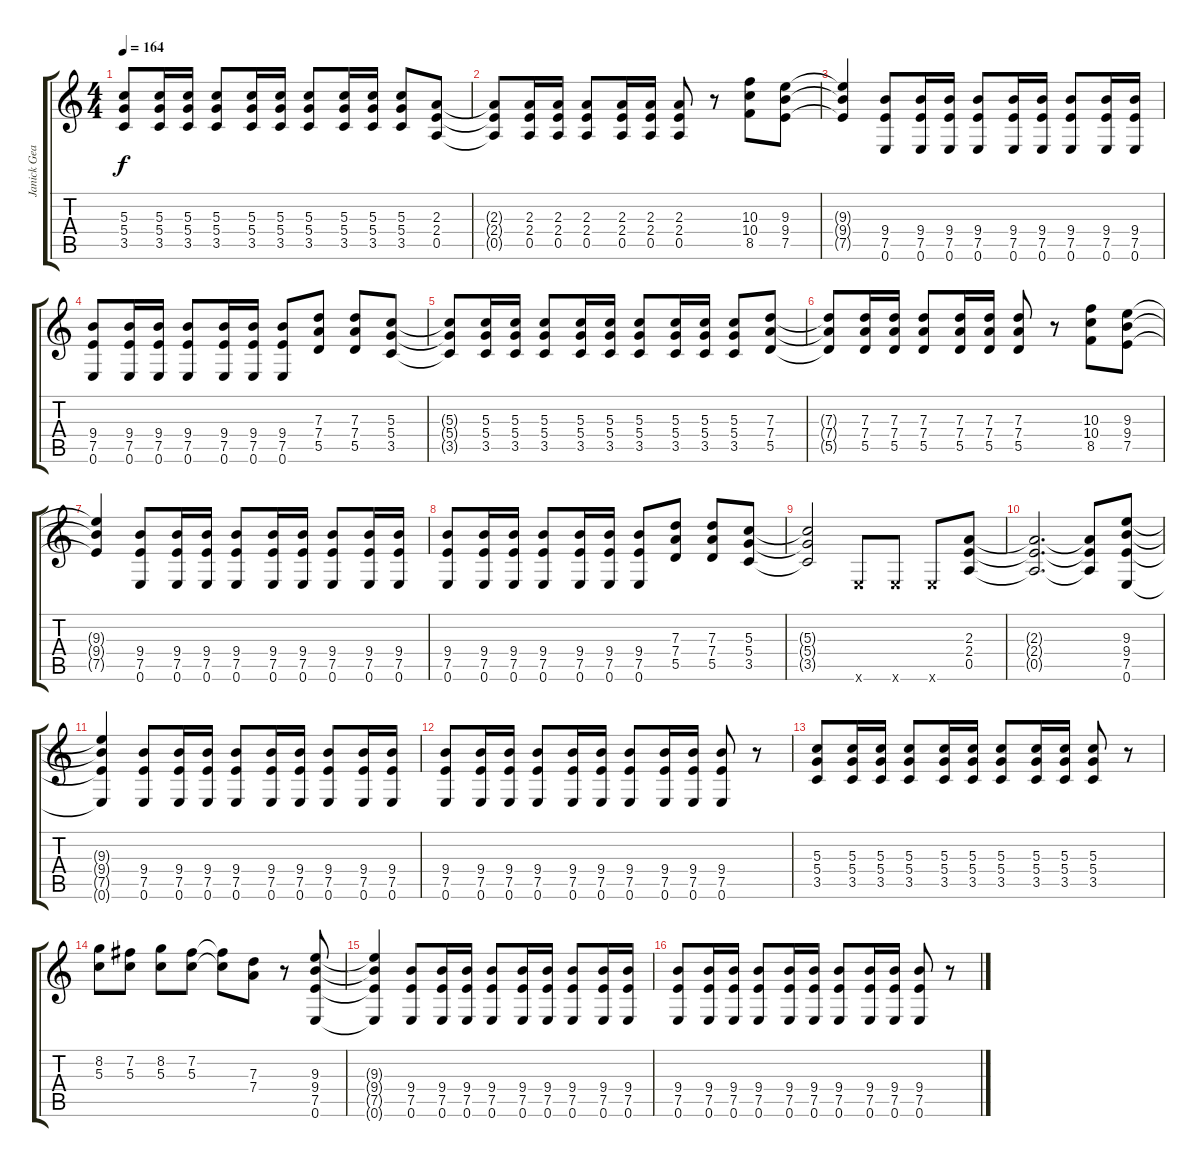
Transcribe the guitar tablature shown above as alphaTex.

\track ("Janick Gears (Guitar 1)" "Janick Gea") {instrument distortionguitar}
\staff {score tabs}
\tuning (E4 B3 G3 D3 A2 E2) {hide}
\ts (4 4)
\tempo 164
\clef g2
\ks c
(5.3{t} 5.4{t} 3.5{t}).8{dy f} (5.3 5.4 3.5).16 (5.3 5.4 3.5).16 (5.3 5.4 3.5).8 (5.3 5.4 3.5).16 (5.3 5.4 3.5).16 (5.3 5.4 3.5).8 (5.3 5.4 3.5).16 (5.3 5.4 3.5).16 (5.3 5.4 3.5).8 (2.3 2.4 0.5).8 |
(2.3{t} 2.4{t} 0.5{t}).8 (2.3 2.4 0.5).16 (2.3 2.4 0.5).16 (2.3 2.4 0.5).8 (2.3 2.4 0.5).16 (2.3 2.4 0.5).16 (2.3 2.4 0.5).8 r.8 (10.3 10.4 8.5).8 (9.3 9.4 7.5).8 |
(9.3{t} 9.4{t} 7.5{t}).4 (9.4 7.5 0.6).8 (9.4 7.5 0.6).16 (9.4 7.5 0.6).16 (9.4 7.5 0.6).8 (9.4 7.5 0.6).16 (9.4 7.5 0.6).16 (9.4 7.5 0.6).8 (9.4 7.5 0.6).16 (9.4 7.5 0.6).16 |
(9.4 7.5 0.6).8 (9.4 7.5 0.6).16 (9.4 7.5 0.6).16 (9.4 7.5 0.6).8 (9.4 7.5 0.6).16 (9.4 7.5 0.6).16 (9.4 7.5 0.6).8 (7.3 7.4 5.5).8 (7.3 7.4 5.5).8 (5.3 5.4 3.5).8 |
(5.3{t} 5.4{t} 3.5{t}).8 (5.3 5.4 3.5).16 (5.3 5.4 3.5).16 (5.3 5.4 3.5).8 (5.3 5.4 3.5).16 (5.3 5.4 3.5).16 (5.3 5.4 3.5).8 (5.3 5.4 3.5).16 (5.3 5.4 3.5).16 (5.3 5.4 3.5).8 (7.3 7.4 5.5).8 |
(7.3{t} 7.4{t} 5.5{t}).8 (7.3 7.4 5.5).16 (7.3 7.4 5.5).16 (7.3 7.4 5.5).8 (7.3 7.4 5.5).16 (7.3 7.4 5.5).16 (7.3 7.4 5.5).8 r.8 (10.3 10.4 8.5).8 (9.3 9.4 7.5).8 |
(9.3{t} 9.4{t} 7.5{t}).4 (9.4 7.5 0.6).8 (9.4 7.5 0.6).16 (9.4 7.5 0.6).16 (9.4 7.5 0.6).8 (9.4 7.5 0.6).16 (9.4 7.5 0.6).16 (9.4 7.5 0.6).8 (9.4 7.5 0.6).16 (9.4 7.5 0.6).16 |
(9.4 7.5 0.6).8 (9.4 7.5 0.6).16 (9.4 7.5 0.6).16 (9.4 7.5 0.6).8 (9.4 7.5 0.6).16 (9.4 7.5 0.6).16 (9.4 7.5 0.6).8 (7.3 7.4 5.5).8 (7.3 7.4 5.5).8 (5.3 5.4 3.5).8 |
(5.3{t} 5.4{t} 3.5{t}).2 0.6{x}.8 0.6{x}.8 0.6{x}.8 (2.3 2.4 0.5).8 |
(2.3{t} 2.4{t} 0.5{t}).2{d} (2.3{t} 2.4{t} 0.5{t}).8 (9.3 9.4 7.5 0.6).8 |
(9.3{t} 9.4{t} 7.5{t} 0.6{t}).4 (9.4 7.5 0.6).8 (9.4 7.5 0.6).16 (9.4 7.5 0.6).16 (9.4 7.5 0.6).8 (9.4 7.5 0.6).16 (9.4 7.5 0.6).16 (9.4 7.5 0.6).8 (9.4 7.5 0.6).16 (9.4 7.5 0.6).16 |
(9.4 7.5 0.6).8 (9.4 7.5 0.6).16 (9.4 7.5 0.6).16 (9.4 7.5 0.6).8 (9.4 7.5 0.6).16 (9.4 7.5 0.6).16 (9.4 7.5 0.6).8 (9.4 7.5 0.6).16 (9.4 7.5 0.6).16 (9.4 7.5 0.6).8 r.8 |
(5.3 5.4 3.5).8 (5.3 5.4 3.5).16 (5.3 5.4 3.5).16 (5.3 5.4 3.5).8 (5.3 5.4 3.5).16 (5.3 5.4 3.5).16 (5.3 5.4 3.5).8 (5.3 5.4 3.5).16 (5.3 5.4 3.5).16 (5.3 5.4 3.5).8 r.8 |
(8.2 5.3).8 (7.2 5.3).8 (8.2 5.3).8 (7.2 5.3).8 (7.2{t} 5.3{t}).8 (7.3 7.4).8 r.8 (9.3 9.4 7.5 0.6).8 |
(9.3{t} 9.4{t} 7.5{t} 0.6{t}).4 (9.4 7.5 0.6).8 (9.4 7.5 0.6).16 (9.4 7.5 0.6).16 (9.4 7.5 0.6).8 (9.4 7.5 0.6).16 (9.4 7.5 0.6).16 (9.4 7.5 0.6).8 (9.4 7.5 0.6).16 (9.4 7.5 0.6).16 |
(9.4 7.5 0.6).8 (9.4 7.5 0.6).16 (9.4 7.5 0.6).16 (9.4 7.5 0.6).8 (9.4 7.5 0.6).16 (9.4 7.5 0.6).16 (9.4 7.5 0.6).8 (9.4 7.5 0.6).16 (9.4 7.5 0.6).16 (9.4 7.5 0.6).8 r.8
